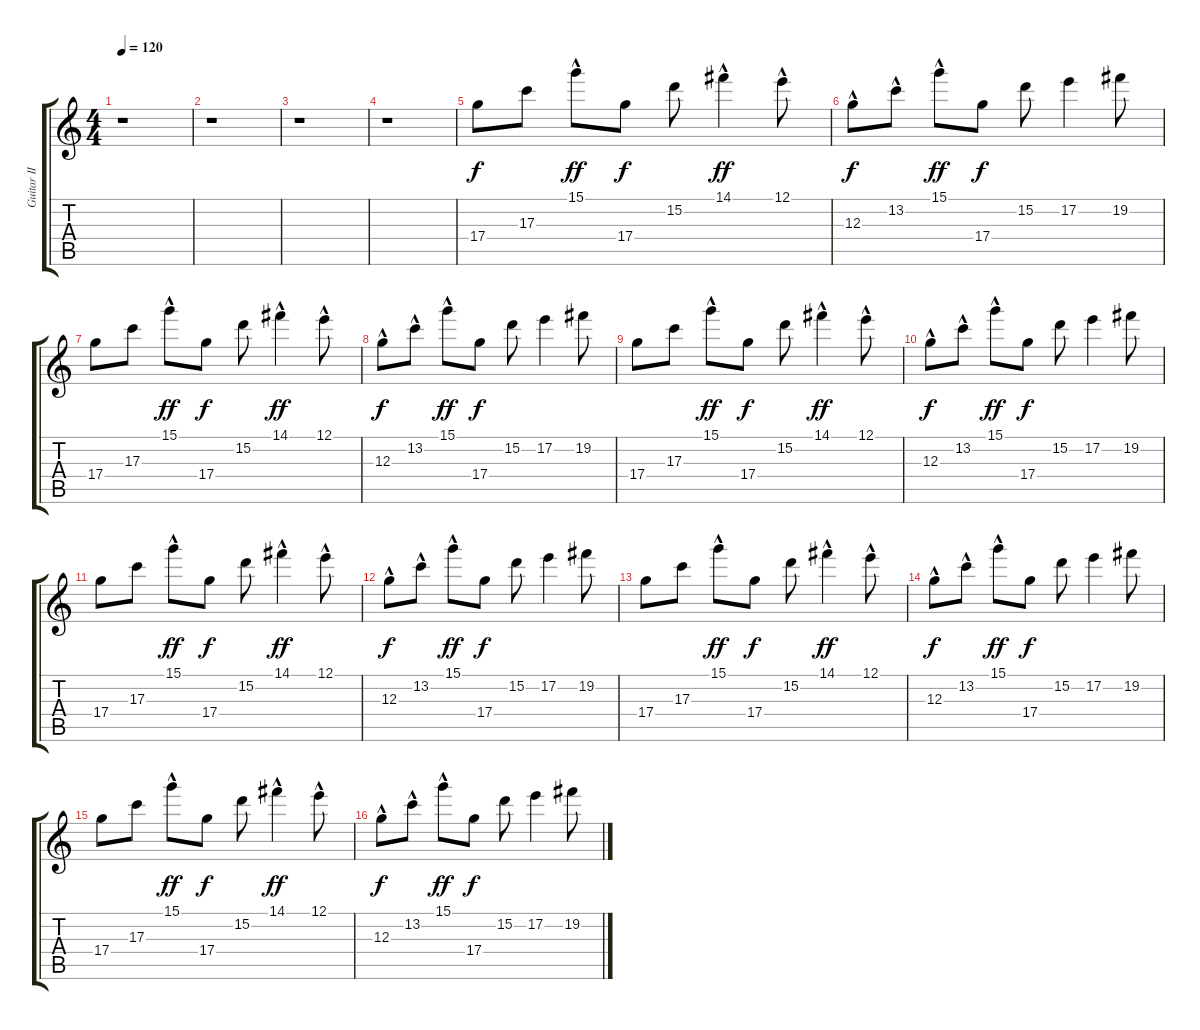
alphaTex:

\track ("Guitar II" "Guitar II") {instrument overdrivenguitar}
\staff {score tabs}
\tuning (E4 B3 G3 D3 A2 E2) {hide}
\ts (4 4)
\tempo 120
\clef g2
\ks c
r.1{dy f} |
r.1 |
r.1 |
r.1 |
17.4.8 17.3.8 15.1{hac}.8{dy ff} 17.4.8{dy f} 15.2.8 14.1{hac}.4{dy ff} 12.1{hac}.8 |
12.3{hac}.8{dy f} 13.2{hac}.8 15.1{hac}.8{dy ff} 17.4.8{dy f} 15.2.8 17.2.4 19.2.8 |
17.4.8 17.3.8 15.1{hac}.8{dy ff} 17.4.8{dy f} 15.2.8 14.1{hac}.4{dy ff} 12.1{hac}.8 |
12.3{hac}.8{dy f} 13.2{hac}.8 15.1{hac}.8{dy ff} 17.4.8{dy f} 15.2.8 17.2.4 19.2.8 |
17.4.8 17.3.8 15.1{hac}.8{dy ff} 17.4.8{dy f} 15.2.8 14.1{hac}.4{dy ff} 12.1{hac}.8 |
12.3{hac}.8{dy f} 13.2{hac}.8 15.1{hac}.8{dy ff} 17.4.8{dy f} 15.2.8 17.2.4 19.2.8 |
17.4.8 17.3.8 15.1{hac}.8{dy ff} 17.4.8{dy f} 15.2.8 14.1{hac}.4{dy ff} 12.1{hac}.8 |
12.3{hac}.8{dy f} 13.2{hac}.8 15.1{hac}.8{dy ff} 17.4.8{dy f} 15.2.8 17.2.4 19.2.8 |
17.4.8 17.3.8 15.1{hac}.8{dy ff} 17.4.8{dy f} 15.2.8 14.1{hac}.4{dy ff} 12.1{hac}.8 |
12.3{hac}.8{dy f} 13.2{hac}.8 15.1{hac}.8{dy ff} 17.4.8{dy f} 15.2.8 17.2.4 19.2.8 |
17.4.8 17.3.8 15.1{hac}.8{dy ff} 17.4.8{dy f} 15.2.8 14.1{hac}.4{dy ff} 12.1{hac}.8 |
12.3{hac}.8{dy f} 13.2{hac}.8 15.1{hac}.8{dy ff} 17.4.8{dy f} 15.2.8 17.2.4 19.2.8
